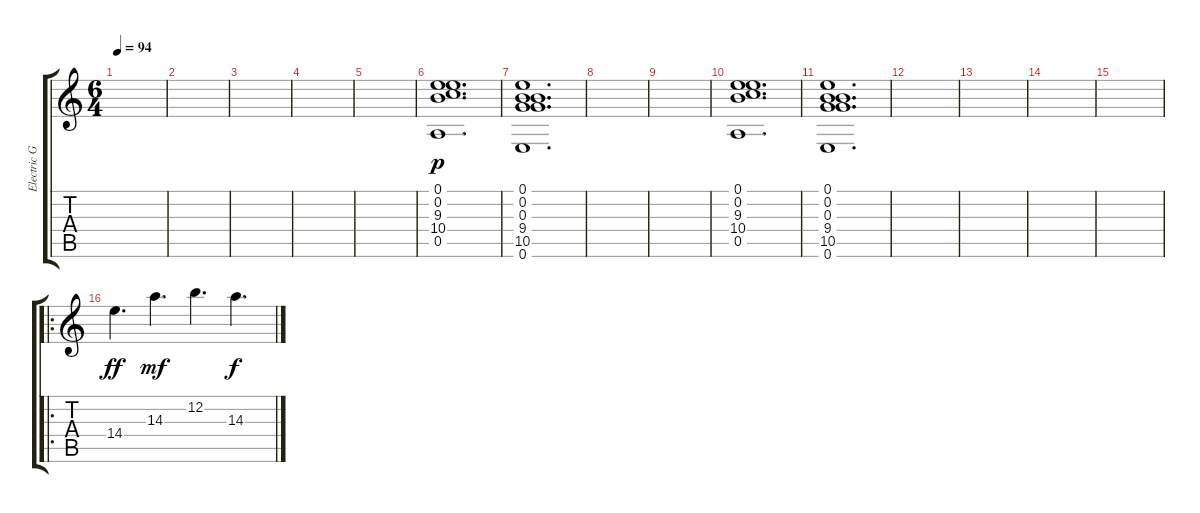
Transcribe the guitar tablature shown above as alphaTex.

\track ("Electric Guitar" "Electric G") {instrument overdrivenguitar}
\staff {score tabs}
\tuning (E4 B3 G3 D3 A2 E2) {hide}
\ts (6 4)
\tempo 94
\clef g2
\ks c
|
|
|
|
|
(0.1 0.2 9.3 10.4 0.5).1{d dy p balance 0 instrument distortionguitar} |
(0.1 0.2 0.3 9.4 10.5 0.6).1{d} |
|
|
(0.1 0.2 9.3 10.4 0.5).1{d} |
(0.1 0.2 0.3 9.4 10.5 0.6).1{d} |
|
|
|
|
\ro
14.4.4{d dy ff} 14.3.4{d dy mf} 12.2.4{d} 14.3.4{d dy f}
